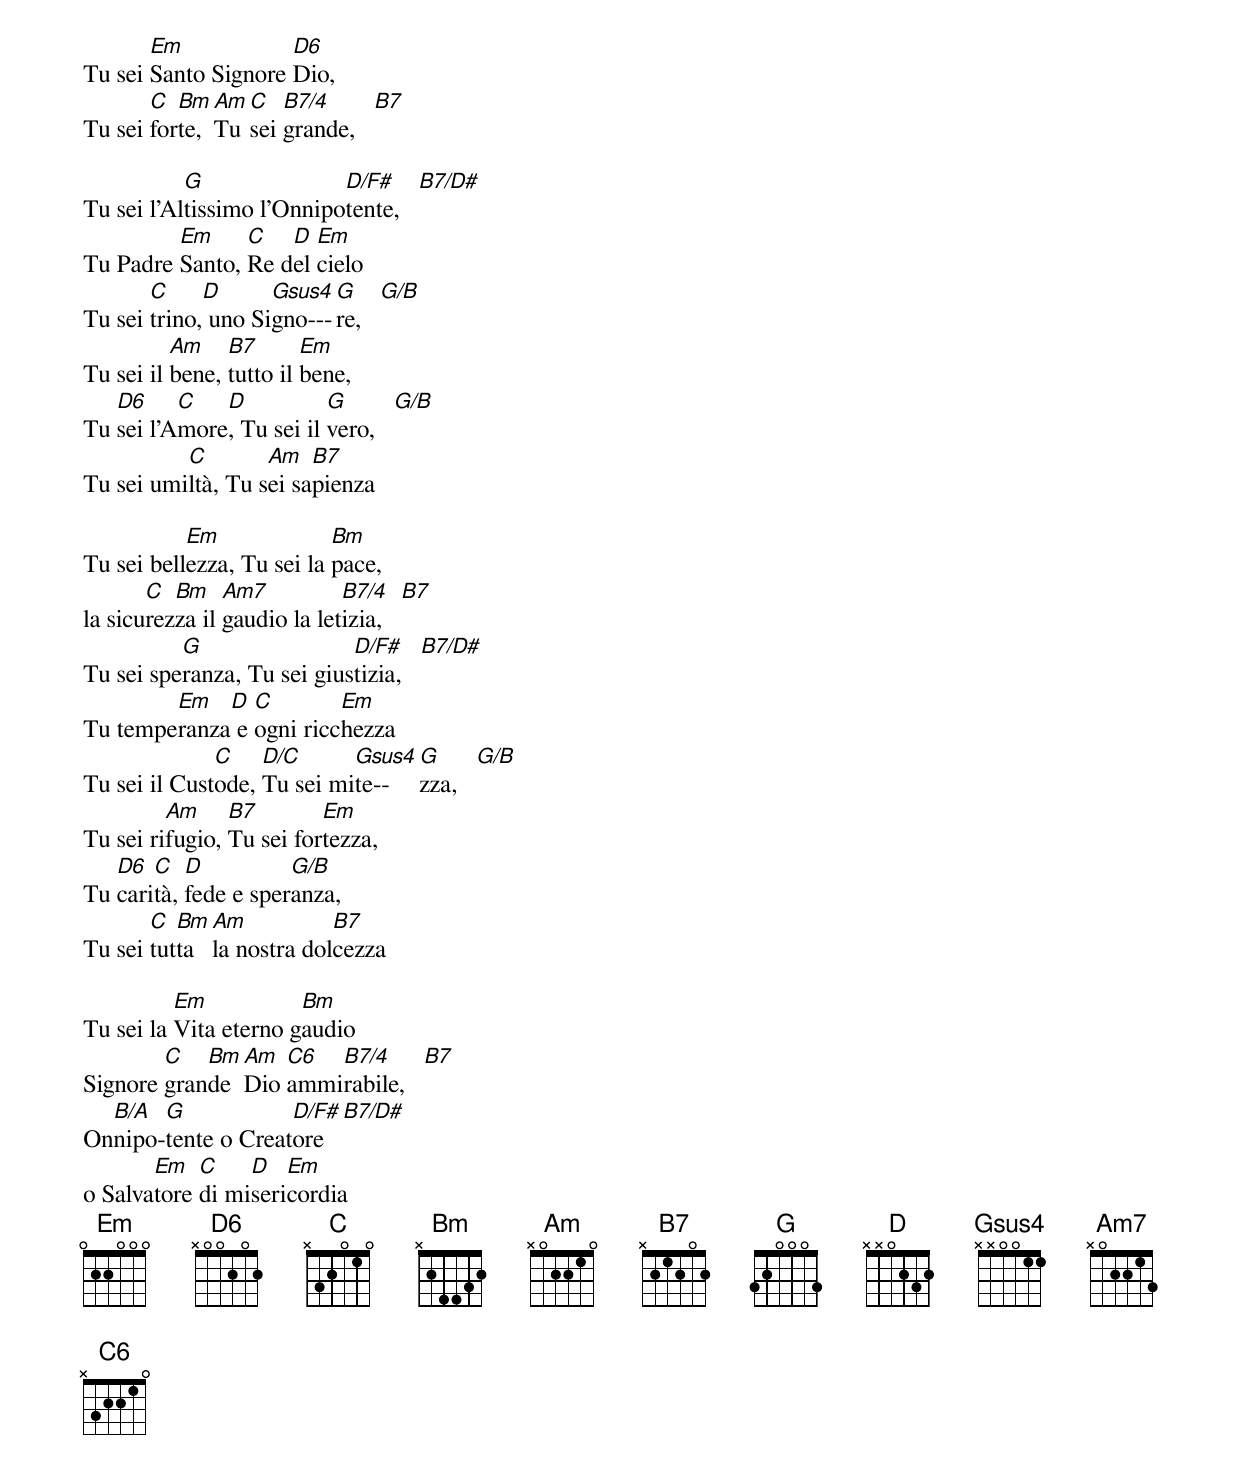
Tu sei [Em]Santo Signore [D6]Dio,
Tu sei [C]for[Bm]te, [Am]Tu [C]sei [B7/4]grande,   [B7]

Tu sei l'Al[G]tissimo l'Onnipo[D/F#]tente,   [B7/D#]
Tu Padre [Em]Santo, [C]Re d[D]el [Em]cielo
Tu sei [C]trino,[D] uno Si[Gsus4]gno---[G]re,   [G/B]
Tu sei il [Am]bene, [B7]tutto il [Em]bene,
Tu [D6]sei l'A[C]more[D], Tu sei il [G]vero,   [G/B]
Tu sei umi[C]ltà, Tu s[Am]ei sa[B7]pienza

Tu sei bell[Em]ezza, Tu sei la [Bm]pace,
la sicu[C]rez[Bm]za il [Am7]gaudio la let[B7/4]izia,   [B7]
Tu sei spe[G]ranza, Tu sei gius[D/F#]tizia,   [B7/D#]
Tu tempe[Em]ranza[D] e [C]ogni ricc[Em]hezza
Tu sei il Cust[C]ode, [D/C]Tu sei mi[Gsus4]te--[G]zza,   [G/B]
Tu sei ri[Am]fugio, [B7]Tu sei for[Em]tezza,
Tu [D6]cari[C]tà, [D]fede e sper[G/B]anza,
Tu sei [C]tut[Bm]ta [Am]la nostra dol[B7]cezza

Tu sei la [Em]Vita eterno g[Bm]audio
Signore [C]gran[Bm]de [Am]Dio [C6]ammi[B7/4]rabile,   [B7]
On[B/A]nipo-[G]tente o Creat[D/F#]ore   [B7/D#]
o Salva[Em]tore [C]di mi[D]seri[Em]cordia
